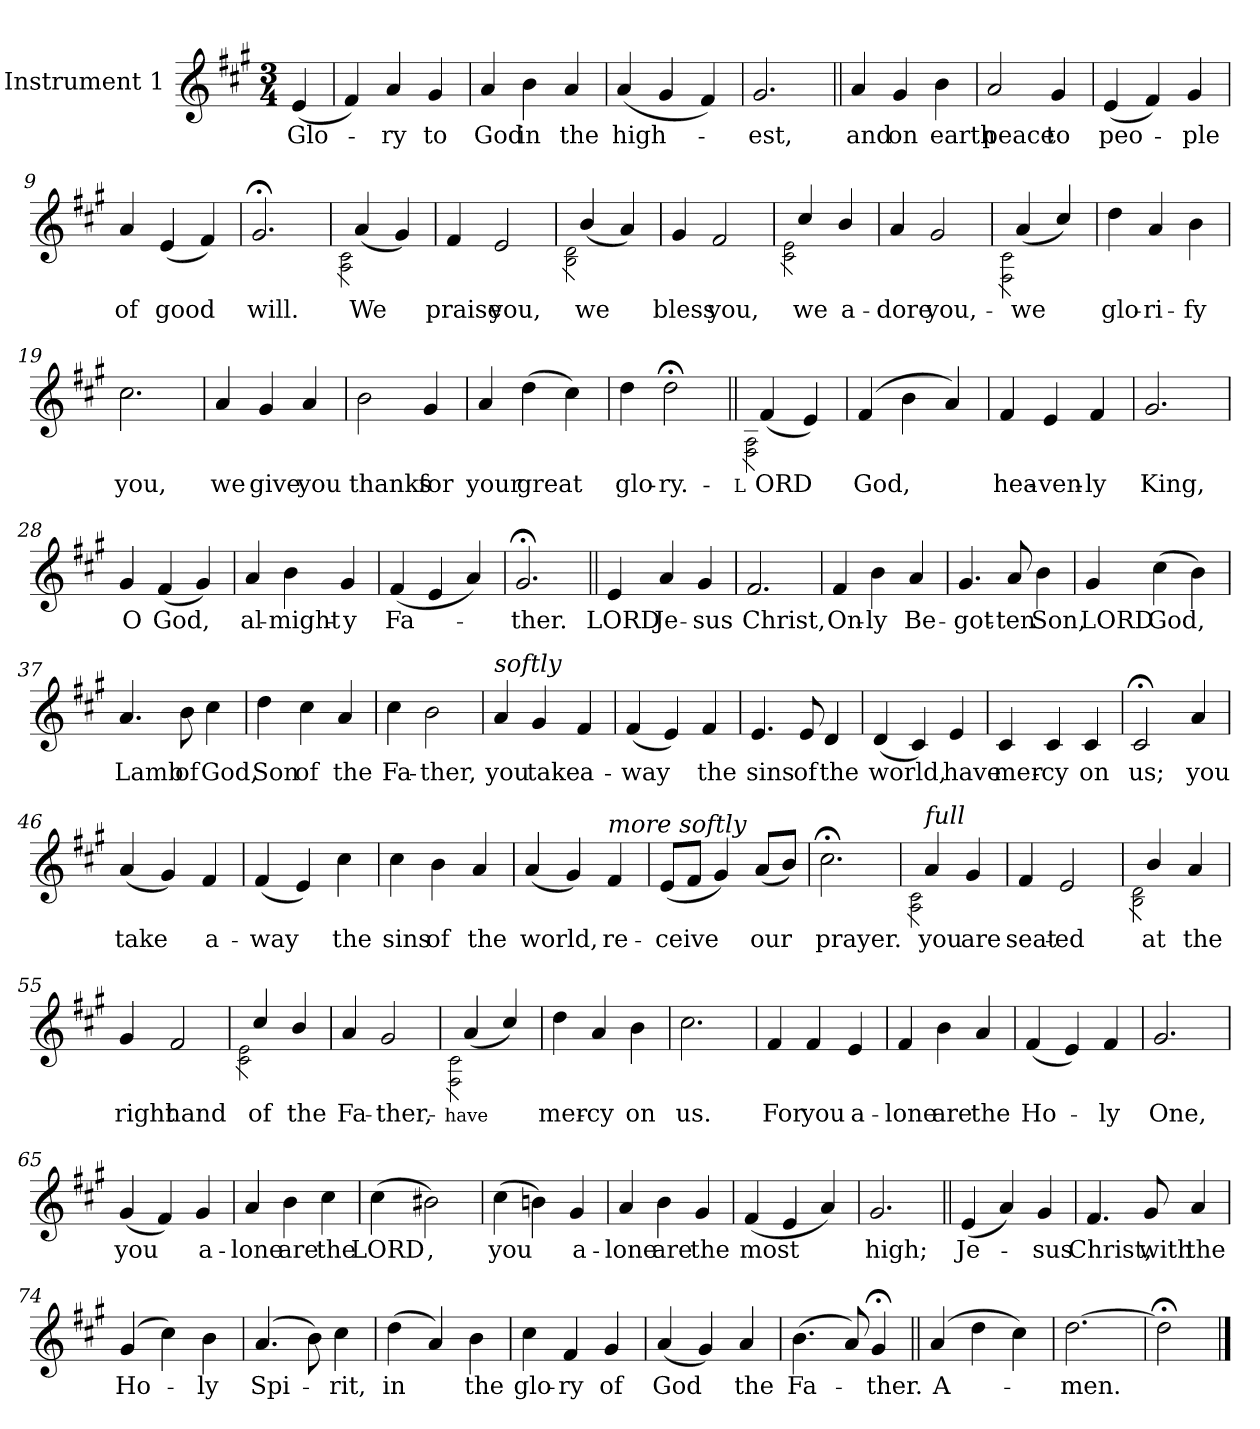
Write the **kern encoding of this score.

**kern	**text
*part1	*part1
*staff1	*staff1
*I"Instrument 1	*
!!LO:PB:g=z
*stria5	*
*clefG2	*
*k[f#c#g#]	*
*A:	*
*M3/4	*
=1	=1
!	!LO:LY:b:cj
(>4e/	Glo-
=2	=2
4f#/)	.
!	!LO:LY:b:cj
4a/	-ry
!	!LO:LY:b:cj
4g#/	to
=3	=3
!	!LO:LY:b:cj
4a/	God
!	!LO:LY:b:cj
4b\	in
!	!LO:LY:b:cj
4a/	the
=4	=4
!	!LO:LY:b:cj
(>4a/	high-
4g#/	.
4f#/)	.
=5	=5
!	!LO:LY:b:cj
2.g#/	-est,
=6||	=6||
!	!LO:LY:b:cj
4a/	and
!	!LO:LY:b:cj
4g#/	on
!	!LO:LY:b:cj
4b\	earth
=7	=7
!	!LO:LY:b:cj
2a/	peace
!	!LO:LY:b:cj
4g#/	to
=8	=8
!	!LO:LY:b:cj
(>4e/	peo-
4f#/)	.
!	!LO:LY:b:cj
4g#/	-ple
=9	=9
!	!LO:LY:b:cj
4a/	of
!	!LO:LY:b:cj
(>4e/	good
4f#/)	.
=10	=10
!	!LO:LY:b:cj
2.g#;</	will.
!!LO:LB:g=z
=11	=11
2qc#\ 2qA\	.
!	!LO:LY:b:cj
(>4a/	We
4g#/)	.
=12	=12
!	!LO:LY:b:cj
4f#/	praise
!	!LO:LY:b:cj
2e/	you,
=13	=13
2qd\ 2qB\	.
!	!LO:LY:b:cj
(>4b/	we
4a/)	.
=14	=14
!	!LO:LY:b:cj
4g#/	bless
!	!LO:LY:b:cj
2f#/	you,
=15	=15
2qe\ 2qc#\	.
!	!LO:LY:b:cj
4cc#/	we
!	!LO:LY:b:cj
4b/	a-
=16	=16
!	!LO:LY:b:cj
4a/	-dore
!	!LO:LY:b:cj
2g#/	you,-
=17	=17
2qc#\ 2qF#\	.
!	!LO:LY:b:cj
(>4a/	-we
4cc#/)	.
=18	=18
!	!LO:LY:b
4dd\	glo-
!	!LO:LY:b:cj
4a/	-ri-
!	!LO:LY:b:rj
4b\	-fy
=19	=19
!	!LO:LY:b:cj
2.cc#\	you,
!!LO:LB:g=z
=20	=20
!	!LO:LY:b:cj
4a/	we
!	!LO:LY:b:cj
4g#/	give
!	!LO:LY:b:cj
4a/	you
=21	=21
!	!LO:LY:b:cj
2b\	thanks
!	!LO:LY:b:cj
4g#/	for
=22	=22
!	!LO:LY:b:cj
4a/	your
!	!LO:LY:b:cj
(>4dd\	great
4cc#\)	.
=23	=23
!	!LO:LY:b:cj
4dd\	glo-
!	!LO:LY:b:rj
2dd;<\	-ry.-
=24||	=24||
!	!LO:LY:b
2qA\ 2qF#\	-L
!	!LO:LY:b:cj
(>4f#/	ORD
4e/)	.
=25	=25
!	!LO:LY:b:cj
(>4f#/	God,
4b\	.
4a/)	.
=26	=26
!	!LO:LY:b
4f#/	hea-
!	!LO:LY:b:cj
4e/	-ven-
!	!LO:LY:b:rj
4f#/	-ly
=27	=27
!	!LO:LY:b:cj
2.g#/	King,
=28	=28
!	!LO:LY:b:cj
4g#/	O
!	!LO:LY:b:cj
(>4f#/	God,
4g#/)	.
!!LO:LB:g=z
=29	=29
!	!LO:LY:b
4a/	al-
!	!LO:LY:b:cj
4b\	-might-
!	!LO:LY:b:rj
4g#/	-y
=30	=30
!	!LO:LY:b:cj
(>4f#/	Fa-
4e/	.
4a/)	.
=31	=31
!	!LO:LY:b:cj
2.g#;</	-ther.
=32||	=32||
!	!LO:LY:b:rj
4e/	LORD
!	!LO:LY:b:cj
4a/	Je-
!	!LO:LY:b:cj
4g#/	-sus
=33	=33
!	!LO:LY:b:cj
2.f#/	Christ,
=34	=34
!	!LO:LY:b:cj
4f#/	On-
!	!LO:LY:b:rj
4b\	-ly
!	!LO:LY:b:cj
4a/	Be-
=35	=35
!	!LO:LY:b:cj
4.g#/	-got-
!	!LO:LY:b:cj
8a/	-ten
!	!LO:LY:b:cj
4b\	Son,
=36	=36
!	!LO:LY:b:rj
4g#/	LORD
!	!LO:LY:b:cj
(>4cc#\	God,
4b\)	.
!!LO:LB:g=z
=37	=37
!	!LO:LY:b:cj
4.a/	Lamb
!	!LO:LY:b:cj
8b\	of
!	!LO:LY:b:cj
4cc#\	God,
=38	=38
!	!LO:LY:b:cj
4dd\	Son
!	!LO:LY:b:cj
4cc#\	of
!	!LO:LY:b:cj
4a/	the
=39	=39
!	!LO:LY:b
4cc#\	Fa-
!	!LO:LY:b:cj
2b\	-ther,
=40	=40
!LO:TX:a:i:t=softly	!
!	!LO:LY:b:cj
4a/	you
!	!LO:LY:b:cj
4g#/	take
!	!LO:LY:b:cj
4f#/	a-
=41	=41
!	!LO:LY:b:cj
(>4f#/	-way
4e/)	.
!	!LO:LY:b:cj
4f#/	the
=42	=42
!	!LO:LY:b:cj
4.e/	sins
!	!LO:LY:b:cj
8e/	of
!	!LO:LY:b:cj
4d/	the
=43	=43
!	!LO:LY:b:cj
(>4d/	world,
4c#/)	.
!	!LO:LY:b:cj
4e/	have
=44	=44
!	!LO:LY:b:cj
4c#/	mer-
!	!LO:LY:b:rj
4c#/	-cy
!	!LO:LY:b:cj
4c#/	on
!!LO:LB:g=z
=45	=45
!	!LO:LY:b:cj
2c#;</	us;
!	!LO:LY:b:cj
4a/	you
=46	=46
!	!LO:LY:b:cj
(>4a/	take
4g#/)	.
!	!LO:LY:b:cj
4f#/	a-
=47	=47
!	!LO:LY:b:cj
(>4f#/	-way
4e/)	.
!	!LO:LY:b:cj
4cc#\	the
=48	=48
!	!LO:LY:b:cj
4cc#\	sins
!	!LO:LY:b:cj
4b\	of
!	!LO:LY:b:cj
4a/	the
=49	=49
!	!LO:LY:b:cj
(>4a/	world,
4g#/)	.
!LO:TX:a:i:t=more softly	!
!	!LO:LY:b:cj
4f#/	re-
=50	=50
!	!LO:LY:b:cj
(>8e/L	-ceive
8f#/J	.
4g#/)	.
!	!LO:LY:b:cj
(>8a/L	our
8b/J)	.
=51	=51
!	!LO:LY:b:cj
2.cc#;<\	prayer.
!!LO:LB:g=z
=52	=52
2qc#\ 2qA\	.
!LO:TX:a:i:t=full	!
!	!LO:LY:b:cj
4a/	you
!	!LO:LY:b:cj
4g#/	are
=53	=53
!	!LO:LY:b
4f#/	seat-
!	!LO:LY:b:rj
2e/	-ed
=54	=54
2qd\ 2qB\	.
!	!LO:LY:b:cj
4b/	at
!	!LO:LY:b:cj
4a/	the
=55	=55
!	!LO:LY:b:cj
4g#/	right
!	!LO:LY:b:cj
2f#/	hand
=56	=56
2qe\ 2qc#\	.
!	!LO:LY:b:cj
4cc#/	of
!	!LO:LY:b:cj
4b/	the
=57	=57
!	!LO:LY:b
4a/	Fa-
!	!LO:LY:b:cj
2g#/	-ther,-
=58	=58
!	!LO:LY:b
2qc#\ 2qF#\	-have
(>4a/	.
4cc#/)	.
=59	=59
!	!LO:LY:b:cj
4dd\	mer-
!	!LO:LY:b:rj
4a/	-cy
!	!LO:LY:b:cj
4b\	on
=60	=60
!	!LO:LY:b:cj
2.cc#\	us.
!!LO:LB:g=z
=61	=61
!	!LO:LY:b:cj
4f#/	For
!	!LO:LY:b:cj
4f#/	you
!	!LO:LY:b:cj
4e/	a-
=62	=62
!	!LO:LY:b:cj
4f#/	-lone
!	!LO:LY:b:cj
4b\	are
!	!LO:LY:b:cj
4a/	the
=63	=63
!	!LO:LY:b:cj
(>4f#/	Ho-
4e/)	.
!	!LO:LY:b:cj
4f#/	-ly
=64	=64
!	!LO:LY:b:cj
2.g#/	One,
=65	=65
!	!LO:LY:b:cj
(>4g#/	you
4f#/)	.
!	!LO:LY:b:cj
4g#/	a-
=66	=66
!	!LO:LY:b:cj
4a/	-lone
!	!LO:LY:b:cj
4b\	are
!	!LO:LY:b:cj
4cc#\	the
=67	=67
!	!LO:LY:b:rj
(>4cc#\	LORD
!	!LO:LY:b:rj
2b#X\)	,
!!LO:LB:g=z
=68	=68
!	!LO:LY:b:cj
(>4cc#\	you
4bn\)	.
!	!LO:LY:b:cj
4g#/	a-
=69	=69
!	!LO:LY:b:cj
4a/	-lone
!	!LO:LY:b:cj
4b\	are
!	!LO:LY:b:cj
4g#/	the
=70	=70
!	!LO:LY:b:cj
(>4f#/	most
4e/	.
4a/)	.
=71	=71
!	!LO:LY:b:cj
2.g#/	high;
=72||	=72||
!	!LO:LY:b:cj
(>4e/	Je-
4a/)	.
!	!LO:LY:b:cj
4g#/	-sus
=73	=73
!	!LO:LY:b:cj
4.f#/	Christ,
!	!LO:LY:b:cj
8g#/	with
!	!LO:LY:b:cj
4a/	the
=74	=74
!	!LO:LY:b:cj
(>4g#/	Ho-
4cc#\)	.
!	!LO:LY:b:cj
4b\	-ly
!!LO:LB:g=z
=75	=75
!	!LO:LY:b:cj
(>4.a/	Spi-
8b\)	.
!	!LO:LY:b:cj
4cc#\	-rit,
=76	=76
!	!LO:LY:b:cj
(>4dd\	in
4a/)	.
!	!LO:LY:b:cj
4b\	the
=77	=77
!	!LO:LY:b:cj
4cc#\	glo-
!	!LO:LY:b:cj
4f#/	-ry
!	!LO:LY:b:cj
4g#/	of
=78	=78
!	!LO:LY:b:cj
(>4a/	God
4g#/)	.
!	!LO:LY:b:cj
4a/	the
=79	=79
!	!LO:LY:b:cj
(>4.b\	Fa-
8a/)	.
!	!LO:LY:b:cj
4g#;</	-ther.
=80||	=80||
!	!LO:LY:b:cj
(>4a/	A-
4dd\	.
4cc#\)	.
=81	=81
!	!LO:LY:b:cj
[>2.dd\	-men.
=82	=82
2dd;<\]	.
==	==
*-	*-
